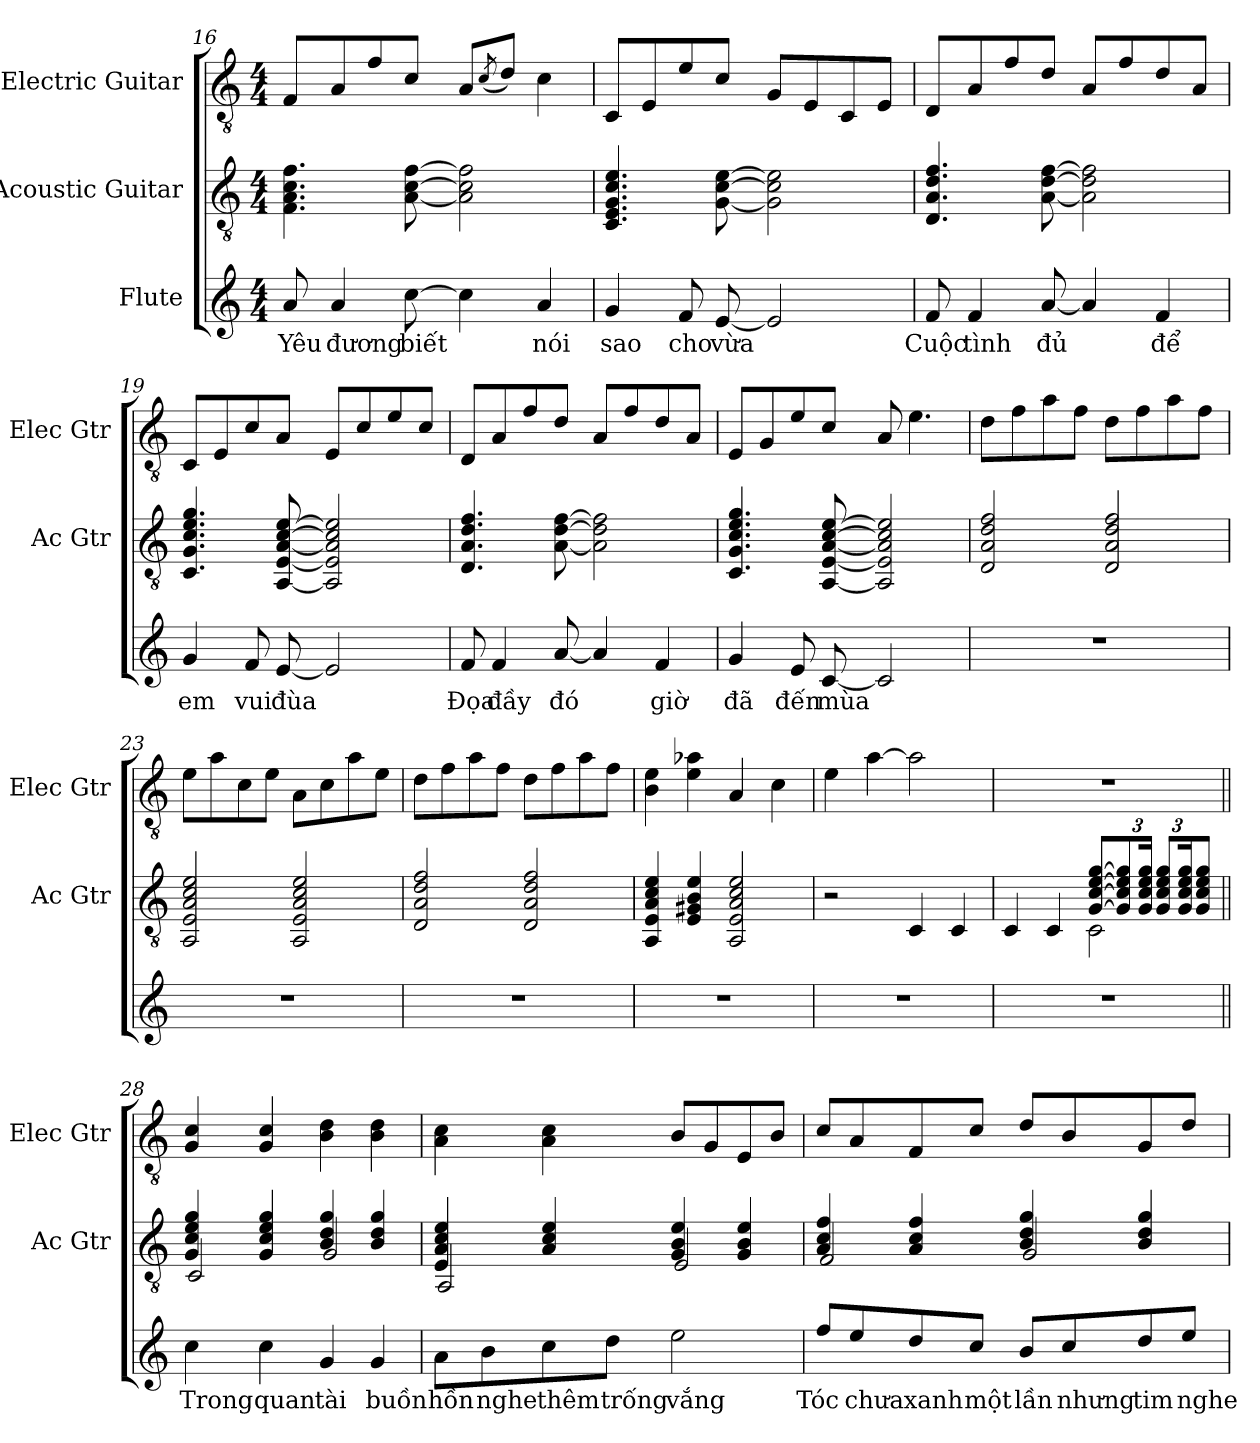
**kern	**text	**kern	**kern
*part3	*part3	*part2	*part1
*staff3	*staff3	*staff2	*staff1
*I"Flute	*	*I"Acoustic Guitar	*I"Electric Guitar
*	*	*I'Ac Gtr	*I'Elec Gtr
*clefG2	*	*clefGv2	*clefGv2
*k[]	*	*k[]	*k[]
*M4/4	*	*M4/4	*M4/4
=16	=16	=16	=16
8a/	Yêu	4.F\ 4.A\ 4.c\ 4.f\	8F/L
4a/	đương	.	8A/
.	.	.	8f/
[8cc\	biết	[8A\ [8c\ [8f\	8c/J
4cc\]	.	2A\] 2c\] 2f\]	8A/L
.	.	.	(8qc/
.	.	.	8d/J)
4a/	nói	.	4c\
!!LO:LB:g=z
=17	=17	=17	=17
4g/	sao	4.C/ 4.E/ 4.G/ 4.c/ 4.e/	8C/L
.	.	.	8E/
8f/	cho	.	8e/
[8e/	vừa	[8G\ [8c\ [8e\	8c/J
2e/]	.	2G\] 2c\] 2e\]	8G/L
.	.	.	8E/
.	.	.	8C/
.	.	.	8E/J
=18	=18	=18	=18
8f/	Cuộc	4.D/ 4.A/ 4.d/ 4.f/	8D/L
4f/	tình	.	8A/
.	.	.	8f/
[8a/	đủ	[8A\ [8d\ [8f\	8d/J
4a/]	.	2A\] 2d\] 2f\]	8A/L
.	.	.	8f/
4f/	để	.	8d/
.	.	.	8A/J
=19	=19	=19	=19
4g/	em	4.C/ 4.G/ 4.c/ 4.e/ 4.g/	8C/L
.	.	.	8E/
8f/	vui	.	8c/
[8e/	đùa	[8AA/ [8E/ [8A/ [8c/ [8e/	8A/J
2e/]	.	2AA/] 2E/] 2A/] 2c/] 2e/]	8E/L
.	.	.	8c/
.	.	.	8e/
.	.	.	8c/J
=20	=20	=20	=20
8f/	Đọa	4.D/ 4.A/ 4.d/ 4.f/	8D/L
4f/	đầy	.	8A/
.	.	.	8f/
[8a/	đó	[8A\ [8d\ [8f\	8d/J
4a/]	.	2A\] 2d\] 2f\]	8A/L
.	.	.	8f/
4f/	giờ	.	8d/
.	.	.	8A/J
!!LO:LB:g=z
=21	=21	=21	=21
4g/	đã	4.C/ 4.G/ 4.c/ 4.e/ 4.g/	8E/L
.	.	.	8G/
8e/	đến	.	8e/
[8c/	mùa	[8AA/ [8E/ [8A/ [8c/ [8e/	8c/J
2c/]	.	2AA/] 2E/] 2A/] 2c/] 2e/]	8A/
.	.	.	4.e\
=22	=22	=22	=22
1r	.	2D/ 2A/ 2d/ 2f/	8d\L
.	.	.	8f\
.	.	.	8a\
.	.	.	8f\J
.	.	2D/ 2A/ 2d/ 2f/	8d\L
.	.	.	8f\
.	.	.	8a\
.	.	.	8f\J
=23	=23	=23	=23
1r	.	2AA/ 2E/ 2A/ 2c/ 2e/	8e\L
.	.	.	8a\
.	.	.	8c\
.	.	.	8e\J
.	.	2AA/ 2E/ 2A/ 2c/ 2e/	8A\L
.	.	.	8c\
.	.	.	8a\
.	.	.	8e\J
=24	=24	=24	=24
1r	.	2D/ 2A/ 2d/ 2f/	8d\L
.	.	.	8f\
.	.	.	8a\
.	.	.	8f\J
.	.	2D/ 2A/ 2d/ 2f/	8d\L
.	.	.	8f\
.	.	.	8a\
.	.	.	8f\J
=25	=25	=25	=25
1r	.	4AA/ 4E/ 4A/ 4c/ 4e/	4B\ 4e\
.	.	4E/ 4G#X/ 4B/ 4e/	4e\ 4a-X\
.	.	2AA/ 2E/ 2A/ 2c/ 2e/	4A/
.	.	.	4c\
=26	=26	=26	=26
1r	.	2r	4e\
.	.	.	[4a\
.	.	4C/	2a\]
.	.	4C/	.
!!LO:LB:g=z
=27	=27	=27	=27
*	*	*^	*
1r	.	4C/	2ryy	1r
.	.	4C/	.	.
.	.	[8G/ [8c/ [8e/ [8g/L	2C\	.
*	*	*Xbrackettup	*	*
.	.	12G/] 12c/] 12e/] 12g/]	.	.
.	.	24G/ 24c/ 24e/ 24g/Jk	.	.
.	.	12G/ 12c/ 12e/ 12g/L	.	.
.	.	24G/ 24c/ 24e/ 24g/K	.	.
.	.	8G/ 8c/ 8e/ 8g/J	.	.
=28||	=28||	=28||	=28||	=28||
*	*	*	*	*MM84
4cc\	Trong	4G/ 4c/ 4e/ 4g/	2C/	4G/ 4c/
4cc\	quan	4G/ 4c/ 4e/ 4g/	.	4G/ 4c/
4g/	tài	4B/ 4d/ 4g/	2G/	4B\ 4d\
4g/	buồn	4B/ 4d/ 4g/	.	4B\ 4d\
=29	=29	=29	=29	=29
8a\L	hồn	4E/ 4A/ 4c/ 4e/	2AA/	4A\ 4c\
8b\	nghe	.	.	.
8cc\	thêm	4A/ 4c/ 4e/	.	4A\ 4c\
8dd\J	trống	.	.	.
2ee\	vắng	4G/ 4B/ 4e/	2E/	8B/L
.	.	.	.	8G/
.	.	4G/ 4B/ 4e/	.	8E/
.	.	.	.	8B/J
!!LO:PB:g=z
=30	=30	=30	=30	=30
8ff/L	Tóc	4A/ 4c/ 4f/	2F/	8c/L
8ee/	chưa	.	.	8A/
8dd/	xanh	4A/ 4c/ 4f/	.	8F/
8cc/J	một	.	.	8c/J
8b/L	lần	4B/ 4d/ 4g/	2G/	8d/L
8cc/	nhưng	.	.	8B/
8dd/	tim	4B/ 4d/ 4g/	.	8G/
8ee/J	nghe	.	.	8d/J
*	*	*v	*v	*
=	=	=	=
*-	*-	*-	*-
